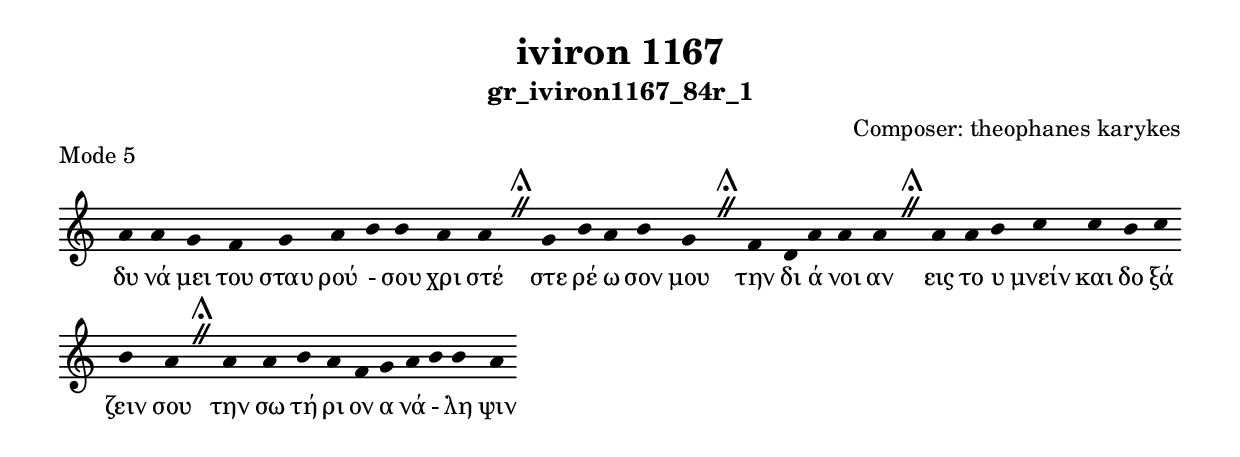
\include "gregorian.ly"

	\header {
 	  title = "iviron 1167"
	  subtitle = "gr_iviron1167_84r_1"
	  composer = "Composer: theophanes karykes"
	  piece = "Mode 5"
	}

	chant = {
	  a'4 a'4 g'4 f'4 g'4 a'4 b'4 b'4 a'4 a'4 \divisioMaior
 g'4 b'4 a'4 b'4 g'4 \divisioMaior
 f'4 d'4 a'4 a'4 a'4 \divisioMaior
 a'4 a'4 b'4 c''4 c''4 b'4 c''4 b'4 a'4 \divisioMaior
 a'4 a'4 b'4 a'4 f'4 g'4 a'4 b'4 b'4 a'4\finalis
	}

	verba = \lyricmode {δυ νά μει του σταυ ρού - σου χρι στέ 
στε ρέ ω σον μου 
την δι ά νοι αν 
εις το υ μνείν και δο ξά ζειν σου 
την σω τή ρι ον α νά - λη ψιν 
	}


	\score {
	  \new Staff <<
	  \new Voice = "melody" \chant
	  \new Lyrics = "one" \lyricsto melody \verba
	  >>
	  \layout {
	    \context {
	      \Staff
	      \remove "Time_signature_engraver"
	      \remove "Bar_engraver"
	    }
	    \context {
	      \Voice
	      \remove "Stem_engraver"
	    }
	  }
	}